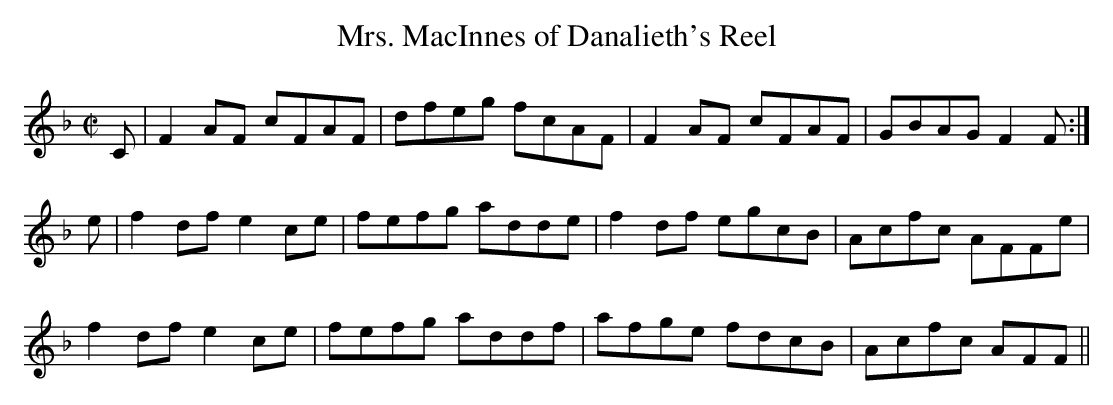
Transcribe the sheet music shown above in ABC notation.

X:1
T:Mrs. MacInnes of Danalieth's Reel
M:C|
L:1/8
K:F
C|F2 AF cFAF|dfeg fcAF|F2 AF cFAF|GBAG F2F:|
e|f2 df e2 ce|fefg adde|f2 df egcB|Acfc AFFe|
f2 df e2 ce|fefg addf|afge fdcB|Acfc AFF||
